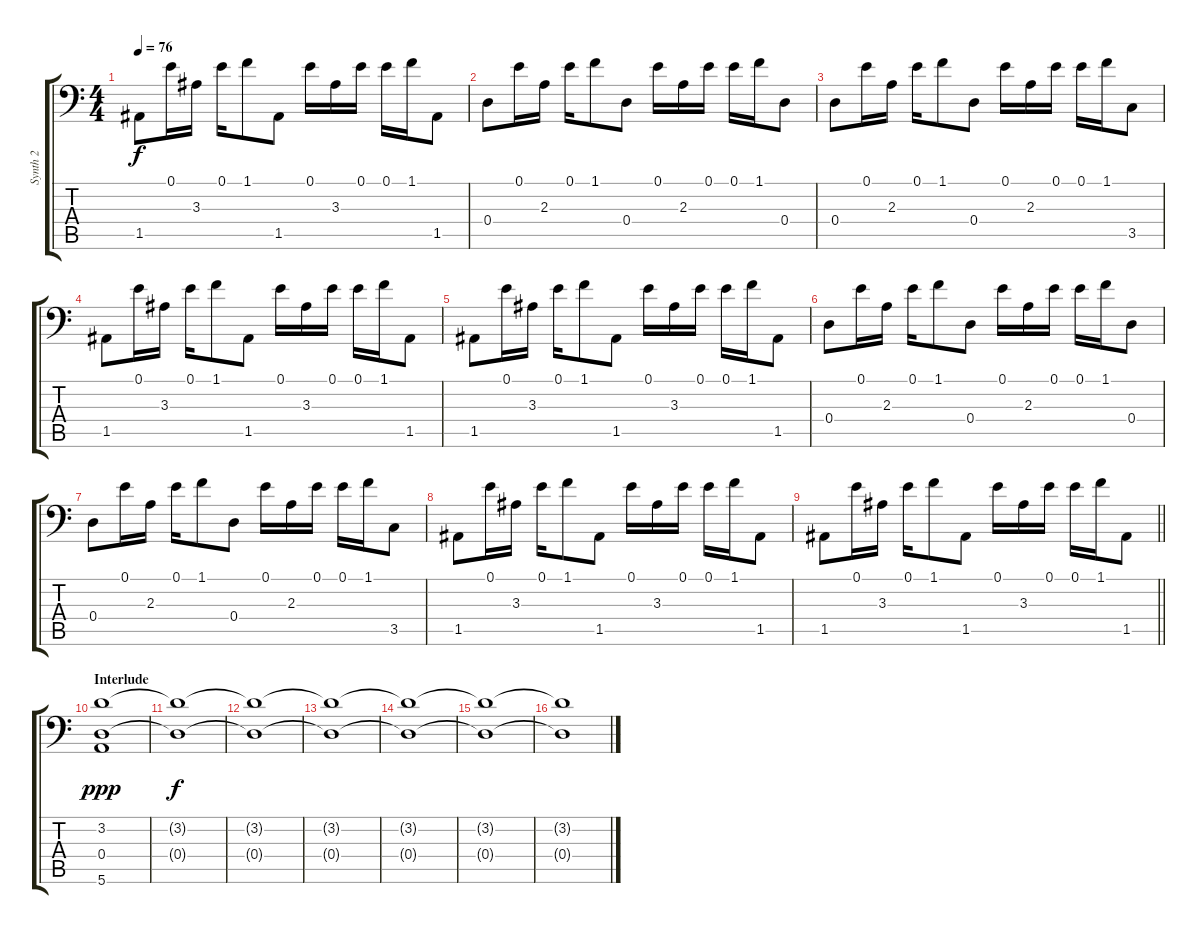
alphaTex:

\track ("Synth 2" "Synth 2") {instrument electricbasspick}
\staff {score tabs}
\tuning (E3 B2 G2 D2 A1 E1) {hide}
\ts (4 4)
\tempo 76
\clef f4
\ks c
1.5.8{dy f} 0.1.16 3.3.16 0.1.16 1.1.8 1.5.8 0.1.16 3.3.16 0.1.16 0.1.16 1.1.16 1.5.8 |
0.4.8 0.1.16 2.3.16 0.1.16 1.1.8 0.4.8 0.1.16 2.3.16 0.1.16 0.1.16 1.1.16 0.4.8 |
0.4.8 0.1.16 2.3.16 0.1.16 1.1.8 0.4.8 0.1.16 2.3.16 0.1.16 0.1.16 1.1.16 3.5.8 |
1.5.8 0.1.16 3.3.16 0.1.16 1.1.8 1.5.8 0.1.16 3.3.16 0.1.16 0.1.16 1.1.16 1.5.8 |
1.5.8 0.1.16 3.3.16 0.1.16 1.1.8 1.5.8 0.1.16 3.3.16 0.1.16 0.1.16 1.1.16 1.5.8 |
0.4.8 0.1.16 2.3.16 0.1.16 1.1.8 0.4.8 0.1.16 2.3.16 0.1.16 0.1.16 1.1.16 0.4.8 |
0.4.8 0.1.16 2.3.16 0.1.16 1.1.8 0.4.8 0.1.16 2.3.16 0.1.16 0.1.16 1.1.16 3.5.8 |
1.5.8 0.1.16 3.3.16 0.1.16 1.1.8 1.5.8 0.1.16 3.3.16 0.1.16 0.1.16 1.1.16 1.5.8 |
\barLineRight lightlight
1.5.8 0.1.16 3.3.16 0.1.16 1.1.8 1.5.8 0.1.16 3.3.16 0.1.16 0.1.16 1.1.16 1.5.8 |
\section ("" "Interlude")
(3.2 0.4 5.6).1{dy ppp instrument helicopter} |
(3.2{t} 0.4{t}).1{dy f} |
(3.2{t} 0.4{t}).1 |
(3.2{t} 0.4{t}).1 |
(3.2{t} 0.4{t}).1 |
(3.2{t} 0.4{t}).1 |
(3.2{t} 0.4{t}).1
